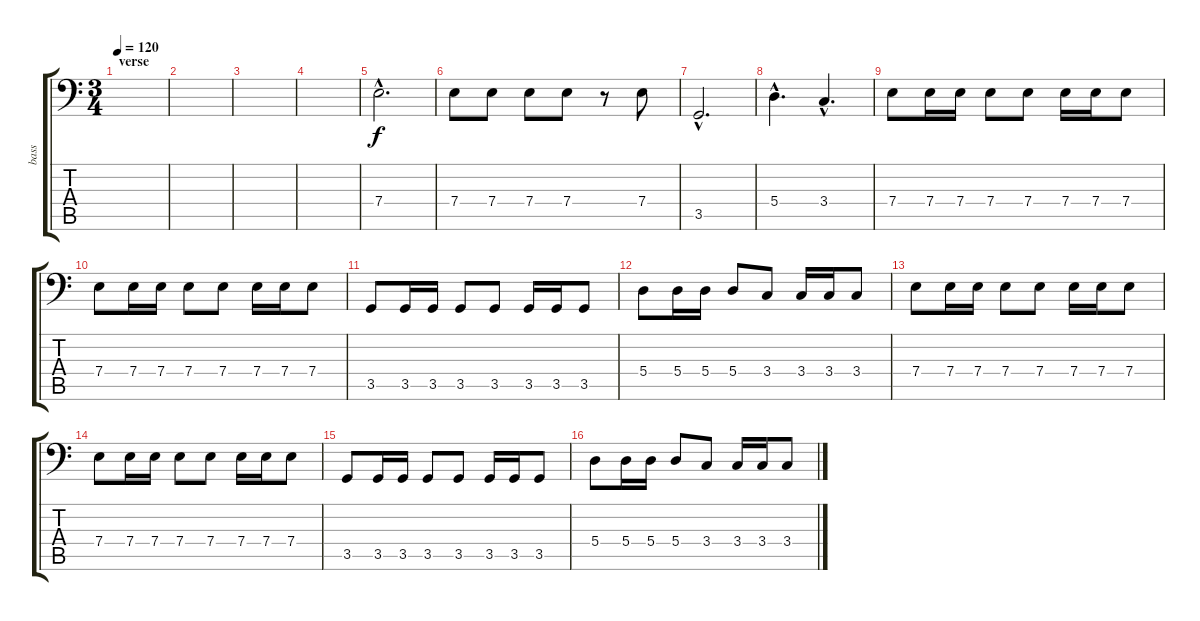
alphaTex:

\track ("bass" "bass") {instrument electricbassfinger}
\staff {score tabs}
\tuning (C3 G2 D2 A1 E1 B0) {hide}
\ts (3 4)
\section ("" "verse")
\tempo 120
\clef f4
\ks c
|
|
|
|
7.4{hac}.2{d} |
7.4.8 7.4.8 7.4.8 7.4.8 r.8 7.4.8 |
3.5{hac}.2{d} |
5.4{hac}.4{d} 3.4{hac}.4{d} |
7.4.8 7.4.16 7.4.16 7.4.8 7.4.8 7.4.16 7.4.16 7.4.8 |
7.4.8 7.4.16 7.4.16 7.4.8 7.4.8 7.4.16 7.4.16 7.4.8 |
3.5.8 3.5.16 3.5.16 3.5.8 3.5.8 3.5.16 3.5.16 3.5.8 |
5.4.8 5.4.16 5.4.16 5.4.8 3.4.8 3.4.16 3.4.16 3.4.8 |
7.4.8 7.4.16 7.4.16 7.4.8 7.4.8 7.4.16 7.4.16 7.4.8 |
7.4.8 7.4.16 7.4.16 7.4.8 7.4.8 7.4.16 7.4.16 7.4.8 |
3.5.8 3.5.16 3.5.16 3.5.8 3.5.8 3.5.16 3.5.16 3.5.8 |
5.4.8 5.4.16 5.4.16 5.4.8 3.4.8 3.4.16 3.4.16 3.4.8
